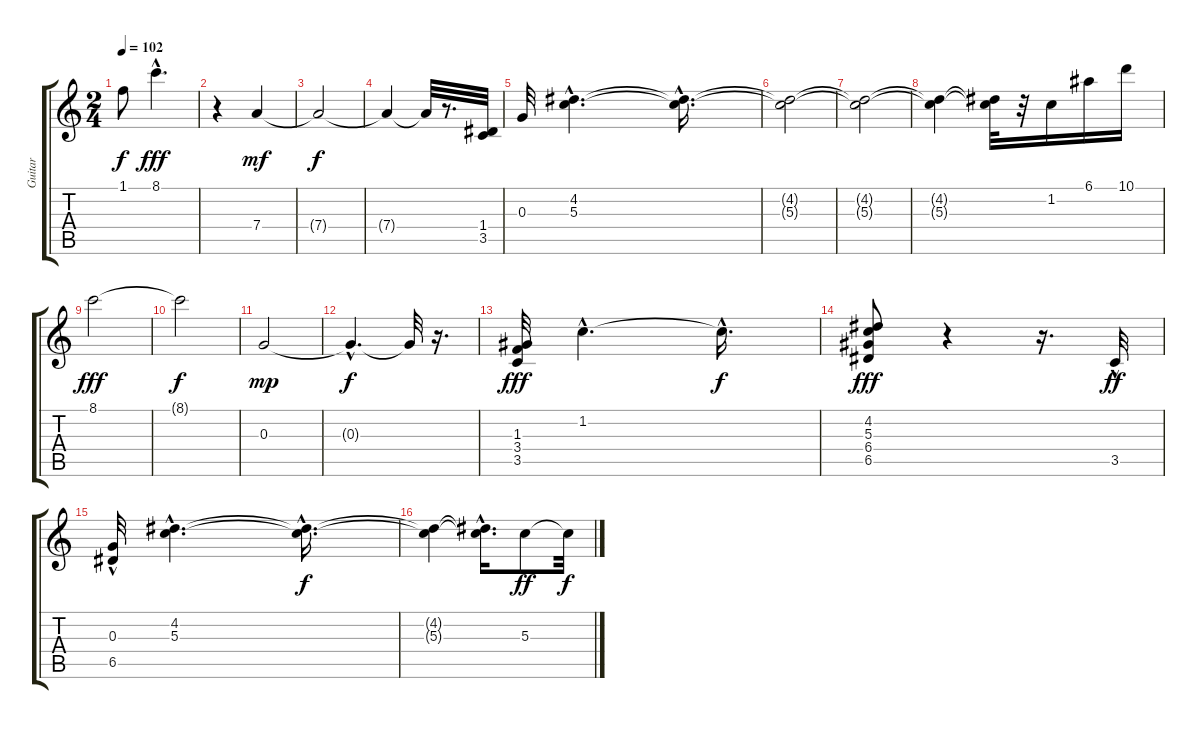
\track ("Guitar" "Guitar") {instrument electricguitarclean}
\staff {score tabs}
\tuning (E4 B3 G3 D3 A2 E2) {hide}
\ts (2 4)
\tempo 102
\clef g2
\ks c
1.1{t}.8{dy f} 8.1{hac}.4{d dy fff} |
r.4 7.4.4{dy mf} |
7.4{t}.2{dy f} |
7.4{t}.4 7.4{t}.32 r.8{d} (1.4 3.5).32 |
0.3.32 (4.2{hac} 5.3{hac}).4{d} (4.2{hac t} 5.3{hac t}).16{d} |
(4.2{t} 5.3{t}).2 |
(4.2{t} 5.3{t}).2 |
(4.2{t} 5.3{t}).4 (4.2{t} 5.3{t}).32 r.32 1.2.16 6.1.16 10.1.16 |
8.1.2{dy fff} |
8.1{t}.2{dy f} |
0.3.2{dy mp} |
0.3{hac t}.4{d dy f} 0.3{t}.32 r.16{d} |
(1.3 3.4 3.5).32{dy fff} 1.2{hac}.4{d} 1.2{hac t}.16{d dy f} |
(4.2 5.3 6.4 6.5).8{dy fff} r.4 r.16{d} 3.5{hac}.32{dy ff} |
(0.3{hac} 6.5{hac}).32 (4.2{hac} 5.3{hac}).4{d} (4.2{hac t} 5.3{hac t}).16{d dy f} |
(4.2{t} 5.3{t}).4 (4.2{hac t} 5.3{hac t}).16{d} 5.3.8{dy ff} 5.3{t}.32{dy f}
